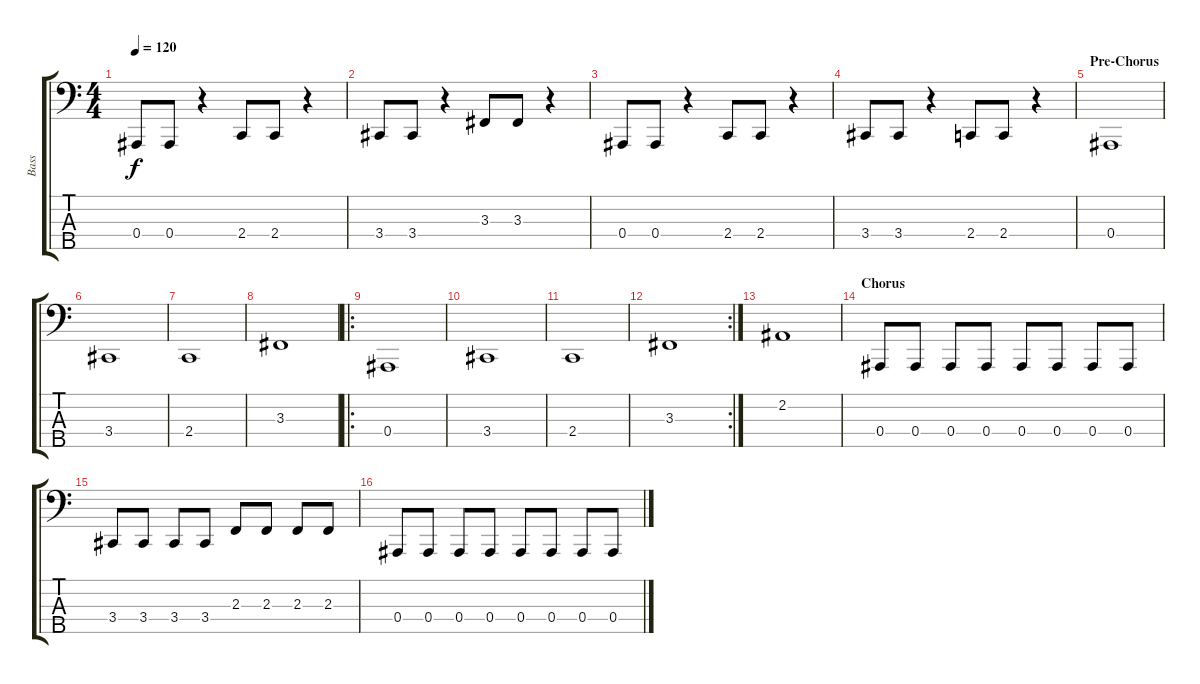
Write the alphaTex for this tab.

\track ("Bass" "Bass") {instrument electricbassfinger}
\staff {score tabs}
\tuning (Db2 Ab1 Eb1 Bb0 F0) {hide}
\ts (4 4)
\tempo 120
\clef f4
\ks c
0.4.8{dy f} 0.4.8 r.4 2.4.8 2.4.8 r.4 |
3.4.8 3.4.8 r.4 3.3.8 3.3.8 r.4 |
0.4.8 0.4.8 r.4 2.4.8 2.4.8 r.4 |
3.4.8 3.4.8 r.4 2.4.8 2.4.8 r.4 |
\section ("" "Pre-Chorus")
0.4.1 |
3.4.1 |
2.4.1 |
3.3.1 |
\ro
0.4.1 |
3.4.1 |
2.4.1 |
\rc 2
3.3.1 |
2.2.1 |
\section ("" "Chorus ")
0.4.8 0.4.8 0.4.8 0.4.8 0.4.8 0.4.8 0.4.8 0.4.8 |
3.4.8 3.4.8 3.4.8 3.4.8 2.3.8 2.3.8 2.3.8 2.3.8 |
0.4.8 0.4.8 0.4.8 0.4.8 0.4.8 0.4.8 0.4.8 0.4.8
